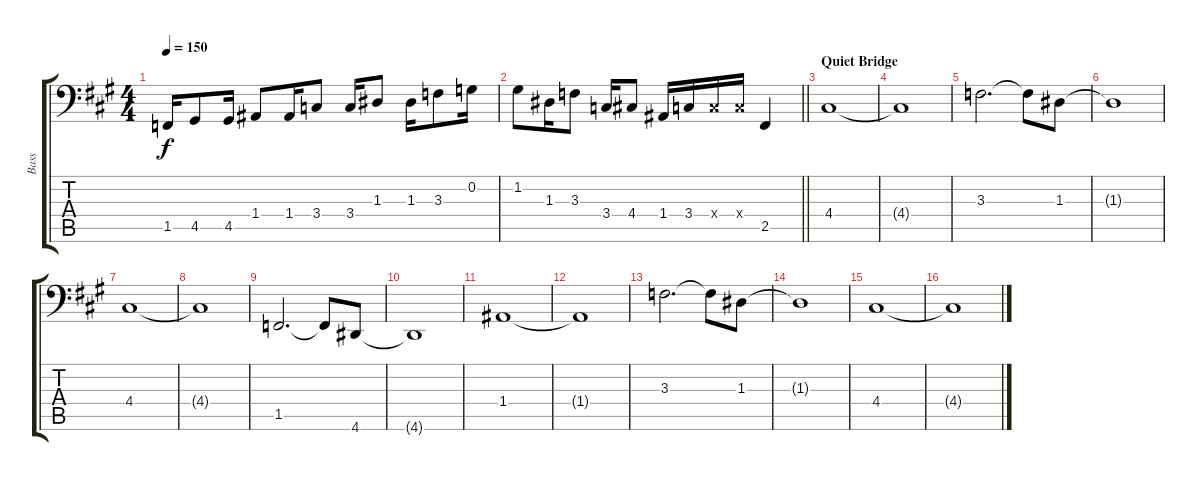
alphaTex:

\track ("Bass" "Bass") {instrument electricbassfinger}
\staff {score tabs}
\tuning (C3 G2 D2 A1 E1 B0) {hide}
\ts (4 4)
\tempo 150
\clef f4
\ks f#minor
1.5.16{dy f} 4.5.8 4.5.16 1.4.8 1.4.16 3.4.8 3.4.16 1.3.8 1.3.16 3.3.8 0.2.16 |
\barLineRight lightlight
1.2.8 1.3.16 3.3.8 3.4.16 4.4.8 1.4.16 3.4.16 3.4{x}.16 3.4{x}.16 2.5.4 |
\section ("" "Quiet Bridge")
4.4.1 |
4.4{t}.1 |
3.3.2{d} 3.3{t}.8 1.3.8 |
1.3{t}.1 |
4.4.1 |
4.4{t}.1 |
1.5.2{d} 1.5{t}.8 4.6.8 |
4.6{t}.1 |
1.4.1 |
1.4{t}.1 |
3.3.2{d} 3.3{t}.8 1.3.8 |
1.3{t}.1 |
4.4.1 |
4.4{t}.1
